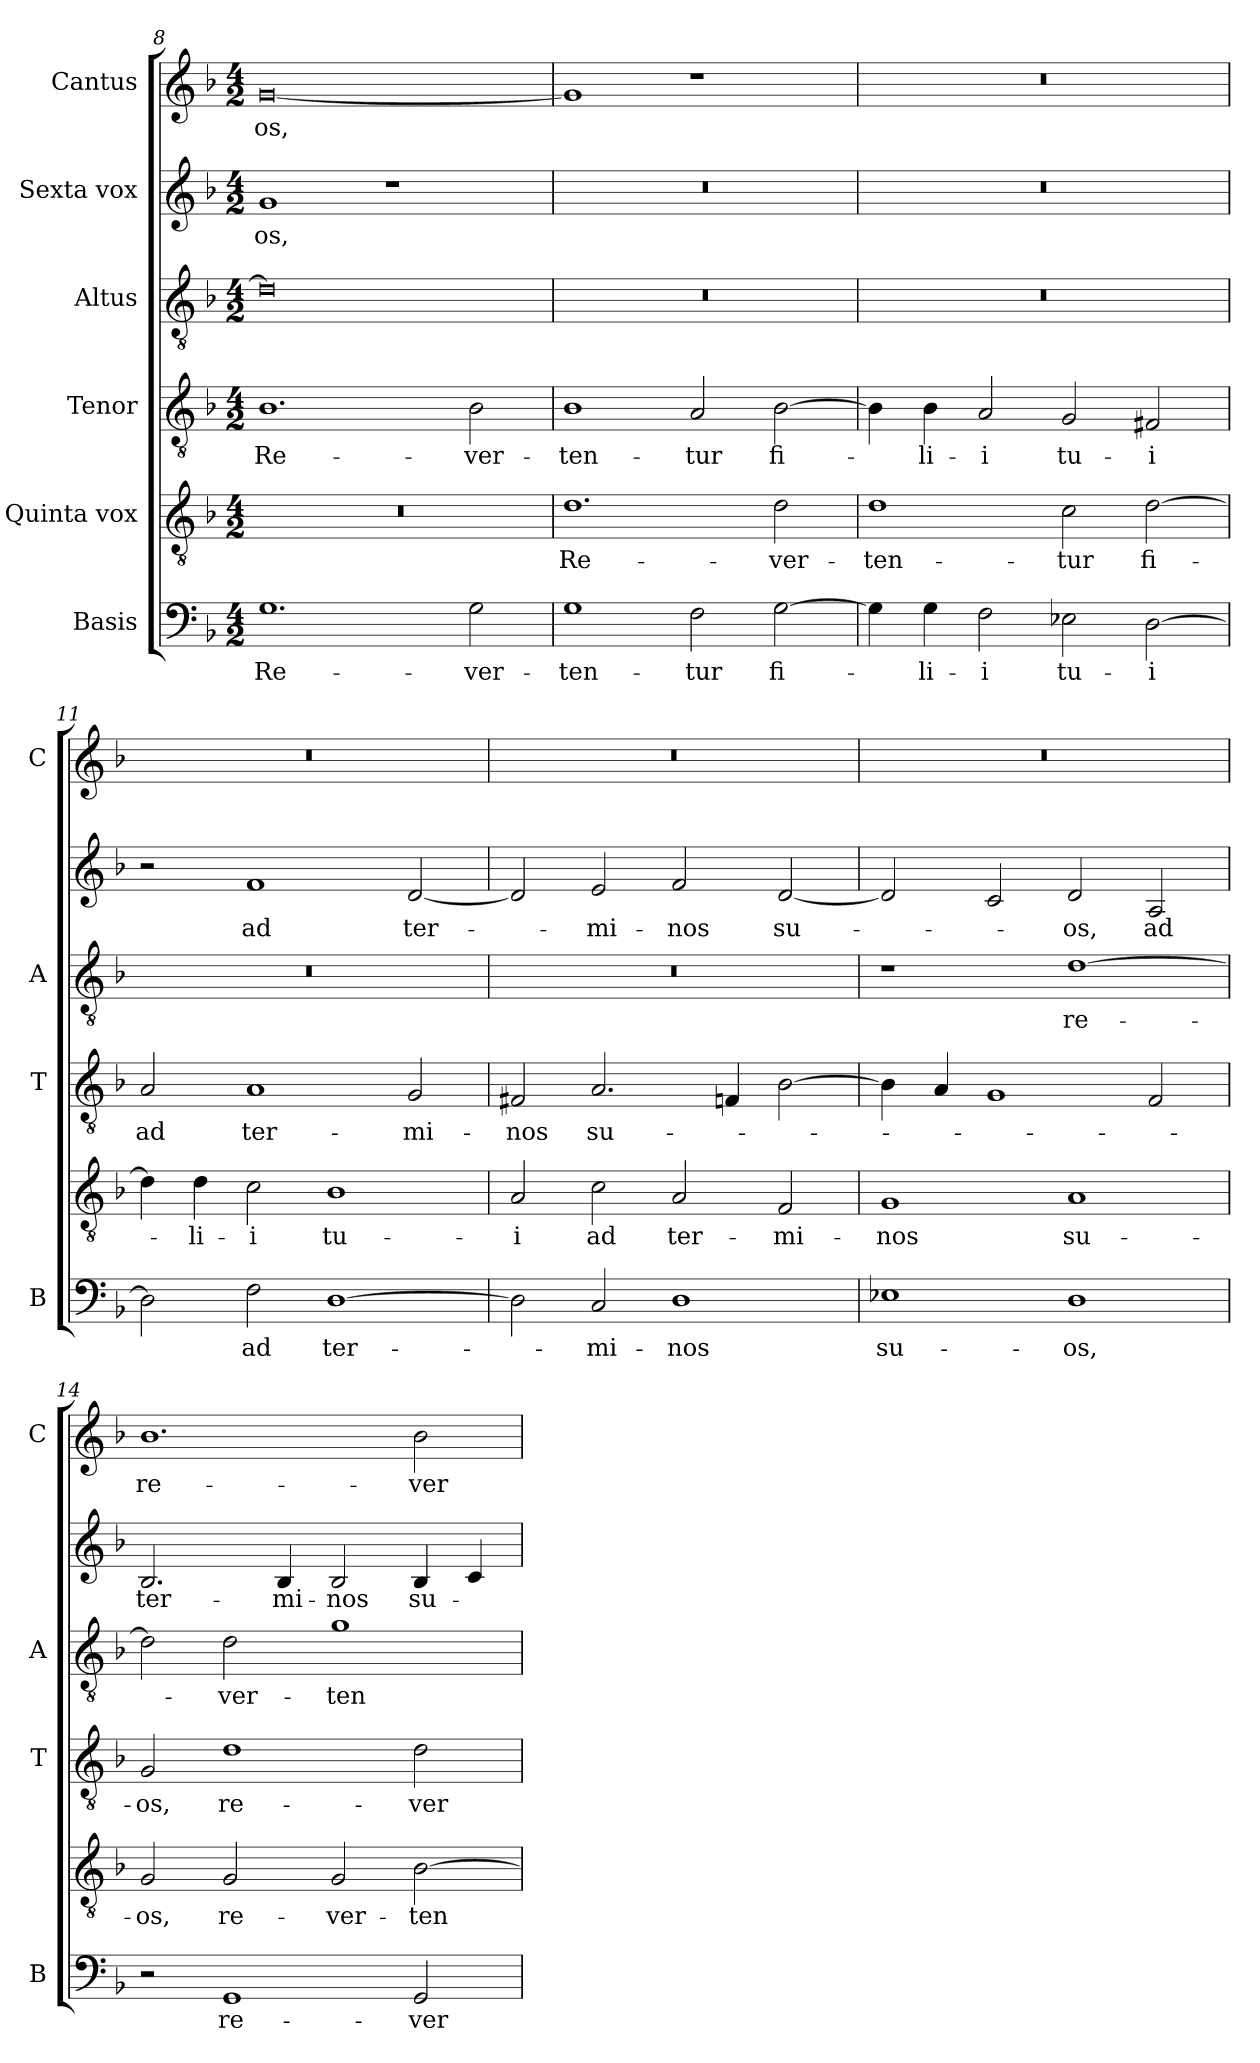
**kern	**text	**kern	**text	**kern	**text	**kern	**text	**kern	**text	**kern	**text
*part6	*part6	*part5	*part5	*part4	*part4	*part3	*part3	*part2	*part2	*part1	*part1
*staff6	*staff6	*staff5	*staff5	*staff4	*staff4	*staff3	*staff3	*staff2	*staff2	*staff1	*staff1
*I"Basis	*	*I"Quinta vox	*	*I"Tenor	*	*I"Altus	*	*I"Sexta vox	*	*I"Cantus	*
*I'B	*	*	*	*I'T	*	*I'A	*	*	*	*I'C	*
*clefF4	*	*clefGv2	*	*clefGv2	*	*clefGv2	*	*clefG2	*	*clefG2	*
*k[b-]	*	*k[b-]	*	*k[b-]	*	*k[b-]	*	*k[b-]	*	*k[b-]	*
*F:	*	*F:	*	*F:	*	*F:	*	*F:	*	*F:	*
*M4/2	*	*M4/2	*	*M4/2	*	*M4/2	*	*M4/2	*	*M4/2	*
=8	=8	=8	=8	=8	=8	=8	=8	=8	=8	=8	=8
!	!LO:LY:b	!	!	!	!LO:LY:b	!	!	!	!LO:LY:b	!	!LO:LY:b
1.G	Re-	0r	.	1.B-	Re-	0d]	.	1g	-os,	[0g	-os,
.	.	.	.	.	.	.	.	1r	.	.	.
!	!LO:LY:b	!	!	!	!LO:LY:b	!	!	!	!	!	!
2G\	-ver-	.	.	2B-\	-ver-	.	.	.	.	.	.
=9	=9	=9	=9	=9	=9	=9	=9	=9	=9	=9	=9
!	!LO:LY:b	!	!LO:LY:b	!	!LO:LY:b	!	!	!	!	!	!
1G	-ten-	1.d	Re-	1B-	-ten-	0r	.	0r	.	1g]	.
!	!LO:LY:b	!	!	!	!LO:LY:b	!	!	!	!	!	!
2F\	-tur	.	.	2A/	-tur	.	.	.	.	1r	.
!	!LO:LY:b	!	!LO:LY:b	!	!LO:LY:b	!	!	!	!	!	!
[2G\	fi-	2d\	-ver-	[2B-\	fi-	.	.	.	.	.	.
=10	=10	=10	=10	=10	=10	=10	=10	=10	=10	=10	=10
!	!	!	!LO:LY:b	!	!	!	!	!	!	!	!
4G\]	.	1d	-ten-	4B-\]	.	0r	.	0r	.	0r	.
!	!LO:LY:b	!	!	!	!LO:LY:b	!	!	!	!	!	!
4G\	-li-	.	.	4B-\	-li-	.	.	.	.	.	.
!	!LO:LY:b	!	!	!	!LO:LY:b	!	!	!	!	!	!
2F\	-i	.	.	2A/	-i	.	.	.	.	.	.
!	!LO:LY:b	!	!LO:LY:b	!	!LO:LY:b	!	!	!	!	!	!
2E-X\	tu-	2c\	-tur	2G/	tu-	.	.	.	.	.	.
!	!LO:LY:b	!	!LO:LY:b	!	!LO:LY:b	!	!	!	!	!	!
[2D\	-i	[2d\	fi-	2F#X/	-i	.	.	.	.	.	.
!!LO:PB:g=z
=11	=11	=11	=11	=11	=11	=11	=11	=11	=11	=11	=11
!	!	!	!	!	!LO:LY:b	!	!	!	!	!	!
2D\]	.	4d\]	.	2A/	ad	0r	.	2r	.	0r	.
!	!	!	!LO:LY:b	!	!	!	!	!	!	!	!
.	.	4d\	-li-	.	.	.	.	.	.	.	.
!	!LO:LY:b	!	!LO:LY:b	!	!LO:LY:b	!	!	!	!LO:LY:b	!	!
2F\	ad	2c\	-i	1A	ter-	.	.	1f	ad	.	.
!	!LO:LY:b	!	!LO:LY:b	!	!	!	!	!	!	!	!
[1D	ter-	1B-	tu-	.	.	.	.	.	.	.	.
!	!	!	!	!	!LO:LY:b	!	!	!	!LO:LY:b	!	!
.	.	.	.	2G/	-mi-	.	.	[2d/	ter-	.	.
=12	=12	=12	=12	=12	=12	=12	=12	=12	=12	=12	=12
!	!	!	!LO:LY:b	!	!LO:LY:b	!	!	!	!	!	!
2D\]	.	2A/	-i	2F#X/	-nos	0r	.	2d/]	.	0r	.
!	!LO:LY:b	!	!LO:LY:b	!	!LO:LY:b	!	!	!	!LO:LY:b	!	!
2C/	-mi-	2c\	ad	2.A/	su-	.	.	2e/	-mi-	.	.
!	!LO:LY:b	!	!LO:LY:b	!	!	!	!	!	!LO:LY:b	!	!
1D	-nos	2A/	ter-	.	.	.	.	2f/	-nos	.	.
.	.	.	.	4Fn/	.	.	.	.	.	.	.
!	!	!	!LO:LY:b	!	!	!	!	!	!LO:LY:b	!	!
.	.	2F/	-mi-	[2B-\	.	.	.	[2d/	su-	.	.
=13	=13	=13	=13	=13	=13	=13	=13	=13	=13	=13	=13
!	!LO:LY:b	!	!LO:LY:b	!	!	!	!	!	!	!	!
1E-X	su-	1G	-nos	4B-\]	.	1r	.	2d/]	.	0r	.
.	.	.	.	4A/	.	.	.	.	.	.	.
.	.	.	.	1G	.	.	.	2c/	.	.	.
!	!LO:LY:b	!	!LO:LY:b	!	!	!	!LO:LY:b	!	!LO:LY:b	!	!
1D	-os,	1A	su-	.	.	[1d	re-	2d/	-os,	.	.
!	!	!	!	!	!	!	!	!	!LO:LY:b	!	!
.	.	.	.	2F/	.	.	.	2A/	ad	.	.
=14	=14	=14	=14	=14	=14	=14	=14	=14	=14	=14	=14
!	!	!	!LO:LY:b	!	!LO:LY:b	!	!	!	!LO:LY:b	!	!LO:LY:b
2r	.	2G/	-os,	2G/	-os,	2d\]	.	2.B-/	ter-	1.b-	re-
!	!LO:LY:b	!	!LO:LY:b	!	!LO:LY:b	!	!LO:LY:b	!	!	!	!
1GG	re-	2G/	re-	1d	re-	2d\	-ver-	.	.	.	.
!	!	!	!	!	!	!	!	!	!LO:LY:b	!	!
.	.	.	.	.	.	.	.	4B-/	-mi-	.	.
!	!	!	!LO:LY:b	!	!	!	!LO:LY:b	!	!LO:LY:b	!	!
.	.	2G/	-ver-	.	.	1g	-ten-	2B-/	-nos	.	.
!	!LO:LY:b	!	!LO:LY:b	!	!LO:LY:b	!	!	!	!LO:LY:b	!	!LO:LY:b
2GG/	-ver-	[2B-\	-ten-	2d\	-ver-	.	.	4B-/	su-	2b-\	-ver-
.	.	.	.	.	.	.	.	4c/	.	.	.
=	=	=	=	=	=	=	=	=	=	=	=
*-	*-	*-	*-	*-	*-	*-	*-	*-	*-	*-	*-
